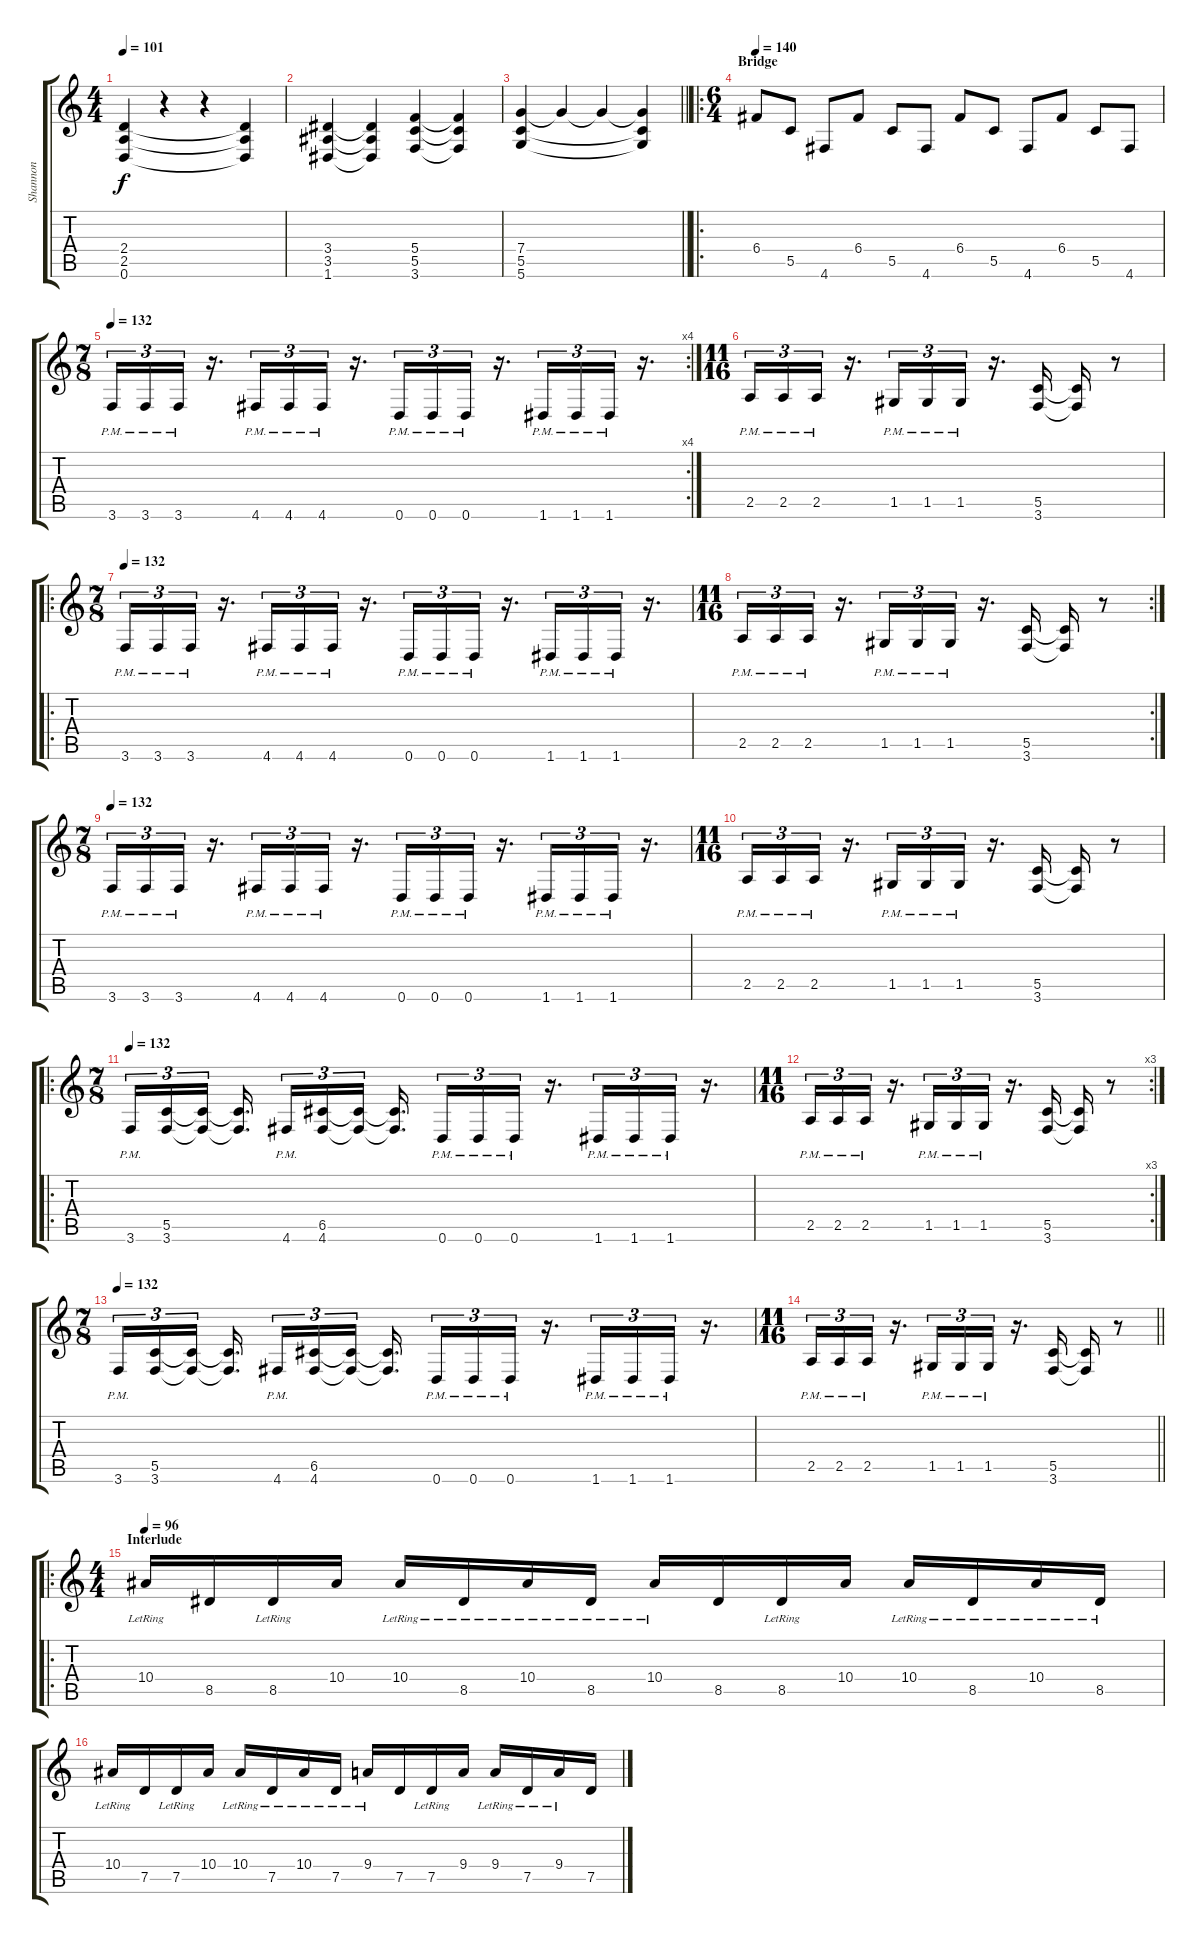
\track ("Shannon" "Shannon") {instrument overdrivenguitar}
\staff {score tabs}
\tuning (D4 A3 F3 C3 G2 D2) {hide}
\ts (4 4)
\tempo 101
\clef g2
\ks c
(2.4 2.5 0.6).4{dy f} r.4 r.4 (2.4{t} 2.5{t} 0.6{t}).4 |
(3.4 3.5 1.6).4 (3.4{t} 3.5{t} 1.6{t}).4 (5.4 5.5 3.6).4 (5.4{t} 5.5{t} 3.6{t}).4 |
\barLineRight lightlight
(7.4 5.5 5.6).4 7.4{t}.4 7.4{t}.4 (7.4{t} 5.5{t} 5.6{t}).4 |
\ro
\ts (6 4)
\section ("" "Bridge")
\tempo 140
6.4.8 5.5.8 4.6.8 6.4.8 5.5.8 4.6.8 6.4.8 5.5.8 4.6.8 6.4.8 5.5.8 4.6.8 |
\rc 4
\ts (7 8)
\tempo 132
3.6{pm}.16{tu (3 2)} 3.6{pm}.16{tu (3 2)} 3.6{pm}.16{tu (3 2)} r.16{d} 4.6{pm}.16{tu (3 2)} 4.6{pm}.16{tu (3 2)} 4.6{pm}.16{tu (3 2)} r.16{d} 0.6{pm}.16{tu (3 2)} 0.6{pm}.16{tu (3 2)} 0.6{pm}.16{tu (3 2)} r.16{d} 1.6{pm}.16{tu (3 2)} 1.6{pm}.16{tu (3 2)} 1.6{pm}.16{tu (3 2)} r.16{d} |
\ts (11 16)
2.5{pm}.16{tu (3 2)} 2.5{pm}.16{tu (3 2)} 2.5{pm}.16{tu (3 2)} r.16{d} 1.5{pm}.16{tu (3 2)} 1.5{pm}.16{tu (3 2)} 1.5{pm}.16{tu (3 2)} r.16{d} (5.5 3.6).16 (5.5{t} 3.6{t}).16 r.8 |
\ro
\ts (7 8)
\tempo 132
3.6{pm}.16{tu (3 2)} 3.6{pm}.16{tu (3 2)} 3.6{pm}.16{tu (3 2)} r.16{d} 4.6{pm}.16{tu (3 2)} 4.6{pm}.16{tu (3 2)} 4.6{pm}.16{tu (3 2)} r.16{d} 0.6{pm}.16{tu (3 2)} 0.6{pm}.16{tu (3 2)} 0.6{pm}.16{tu (3 2)} r.16{d} 1.6{pm}.16{tu (3 2)} 1.6{pm}.16{tu (3 2)} 1.6{pm}.16{tu (3 2)} r.16{d} |
\rc 2
\ts (11 16)
2.5{pm}.16{tu (3 2)} 2.5{pm}.16{tu (3 2)} 2.5{pm}.16{tu (3 2)} r.16{d} 1.5{pm}.16{tu (3 2)} 1.5{pm}.16{tu (3 2)} 1.5{pm}.16{tu (3 2)} r.16{d} (5.5 3.6).16 (5.5{t} 3.6{t}).16 r.8 |
\ts (7 8)
\tempo 132
3.6{pm}.16{tu (3 2)} 3.6{pm}.16{tu (3 2)} 3.6{pm}.16{tu (3 2)} r.16{d} 4.6{pm}.16{tu (3 2)} 4.6{pm}.16{tu (3 2)} 4.6{pm}.16{tu (3 2)} r.16{d} 0.6{pm}.16{tu (3 2)} 0.6{pm}.16{tu (3 2)} 0.6{pm}.16{tu (3 2)} r.16{d} 1.6{pm}.16{tu (3 2)} 1.6{pm}.16{tu (3 2)} 1.6{pm}.16{tu (3 2)} r.16{d} |
\ts (11 16)
2.5{pm}.16{tu (3 2)} 2.5{pm}.16{tu (3 2)} 2.5{pm}.16{tu (3 2)} r.16{d} 1.5{pm}.16{tu (3 2)} 1.5{pm}.16{tu (3 2)} 1.5{pm}.16{tu (3 2)} r.16{d} (5.5 3.6).16 (5.5{t} 3.6{t}).16 r.8 |
\ro
\ts (7 8)
\tempo 132
3.6{pm}.16{tu (3 2)} (5.5 3.6).16{tu (3 2)} (5.5{t} 3.6{t}).16{tu (3 2)} (5.5{t} 3.6{t}).16{d} 4.6{pm}.16{tu (3 2)} (6.5 4.6).16{tu (3 2)} (6.5{t} 4.6{t}).16{tu (3 2) beam splitsecondary} (6.5{t} 4.6{t}).16{d} 0.6{pm}.16{tu (3 2)} 0.6{pm}.16{tu (3 2)} 0.6{pm}.16{tu (3 2)} r.16{d} 1.6{pm}.16{tu (3 2)} 1.6{pm}.16{tu (3 2)} 1.6{pm}.16{tu (3 2)} r.16{d} |
\rc 3
\ts (11 16)
2.5{pm}.16{tu (3 2)} 2.5{pm}.16{tu (3 2)} 2.5{pm}.16{tu (3 2)} r.16{d} 1.5{pm}.16{tu (3 2)} 1.5{pm}.16{tu (3 2)} 1.5{pm}.16{tu (3 2)} r.16{d} (5.5 3.6).16 (5.5{t} 3.6{t}).16 r.8 |
\ts (7 8)
\tempo 132
3.6{pm}.16{tu (3 2)} (5.5 3.6).16{tu (3 2)} (5.5{t} 3.6{t}).16{tu (3 2)} (5.5{t} 3.6{t}).16{d} 4.6{pm}.16{tu (3 2)} (6.5 4.6).16{tu (3 2)} (6.5{t} 4.6{t}).16{tu (3 2) beam splitsecondary} (6.5{t} 4.6{t}).16{d} 0.6{pm}.16{tu (3 2)} 0.6{pm}.16{tu (3 2)} 0.6{pm}.16{tu (3 2)} r.16{d} 1.6{pm}.16{tu (3 2)} 1.6{pm}.16{tu (3 2)} 1.6{pm}.16{tu (3 2)} r.16{d} |
\ts (11 16)
\barLineRight lightlight
2.5{pm}.16{tu (3 2)} 2.5{pm}.16{tu (3 2)} 2.5{pm}.16{tu (3 2)} r.16{d} 1.5{pm}.16{tu (3 2)} 1.5{pm}.16{tu (3 2)} 1.5{pm}.16{tu (3 2)} r.16{d} (5.5 3.6).16 (5.5{t} 3.6{t}).16 r.8 |
\ro
\ts (4 4)
\section ("" "Interlude")
\tempo 96
10.4{lr}.16 8.5.16 8.5{lr}.16 10.4.16 10.4{lr}.16 8.5{lr}.16 10.4{lr}.16 8.5{lr}.16 10.4{lr}.16 8.5.16 8.5{lr}.16 10.4.16 10.4{lr}.16 8.5{lr}.16 10.4{lr}.16 8.5{lr}.16 |
10.4{lr}.16 7.5.16 7.5{lr}.16 10.4.16 10.4{lr}.16 7.5{lr}.16 10.4{lr}.16 7.5{lr}.16 9.4{lr}.16 7.5.16 7.5{lr}.16 9.4.16 9.4{lr}.16 7.5{lr}.16 9.4{lr}.16 7.5.16
